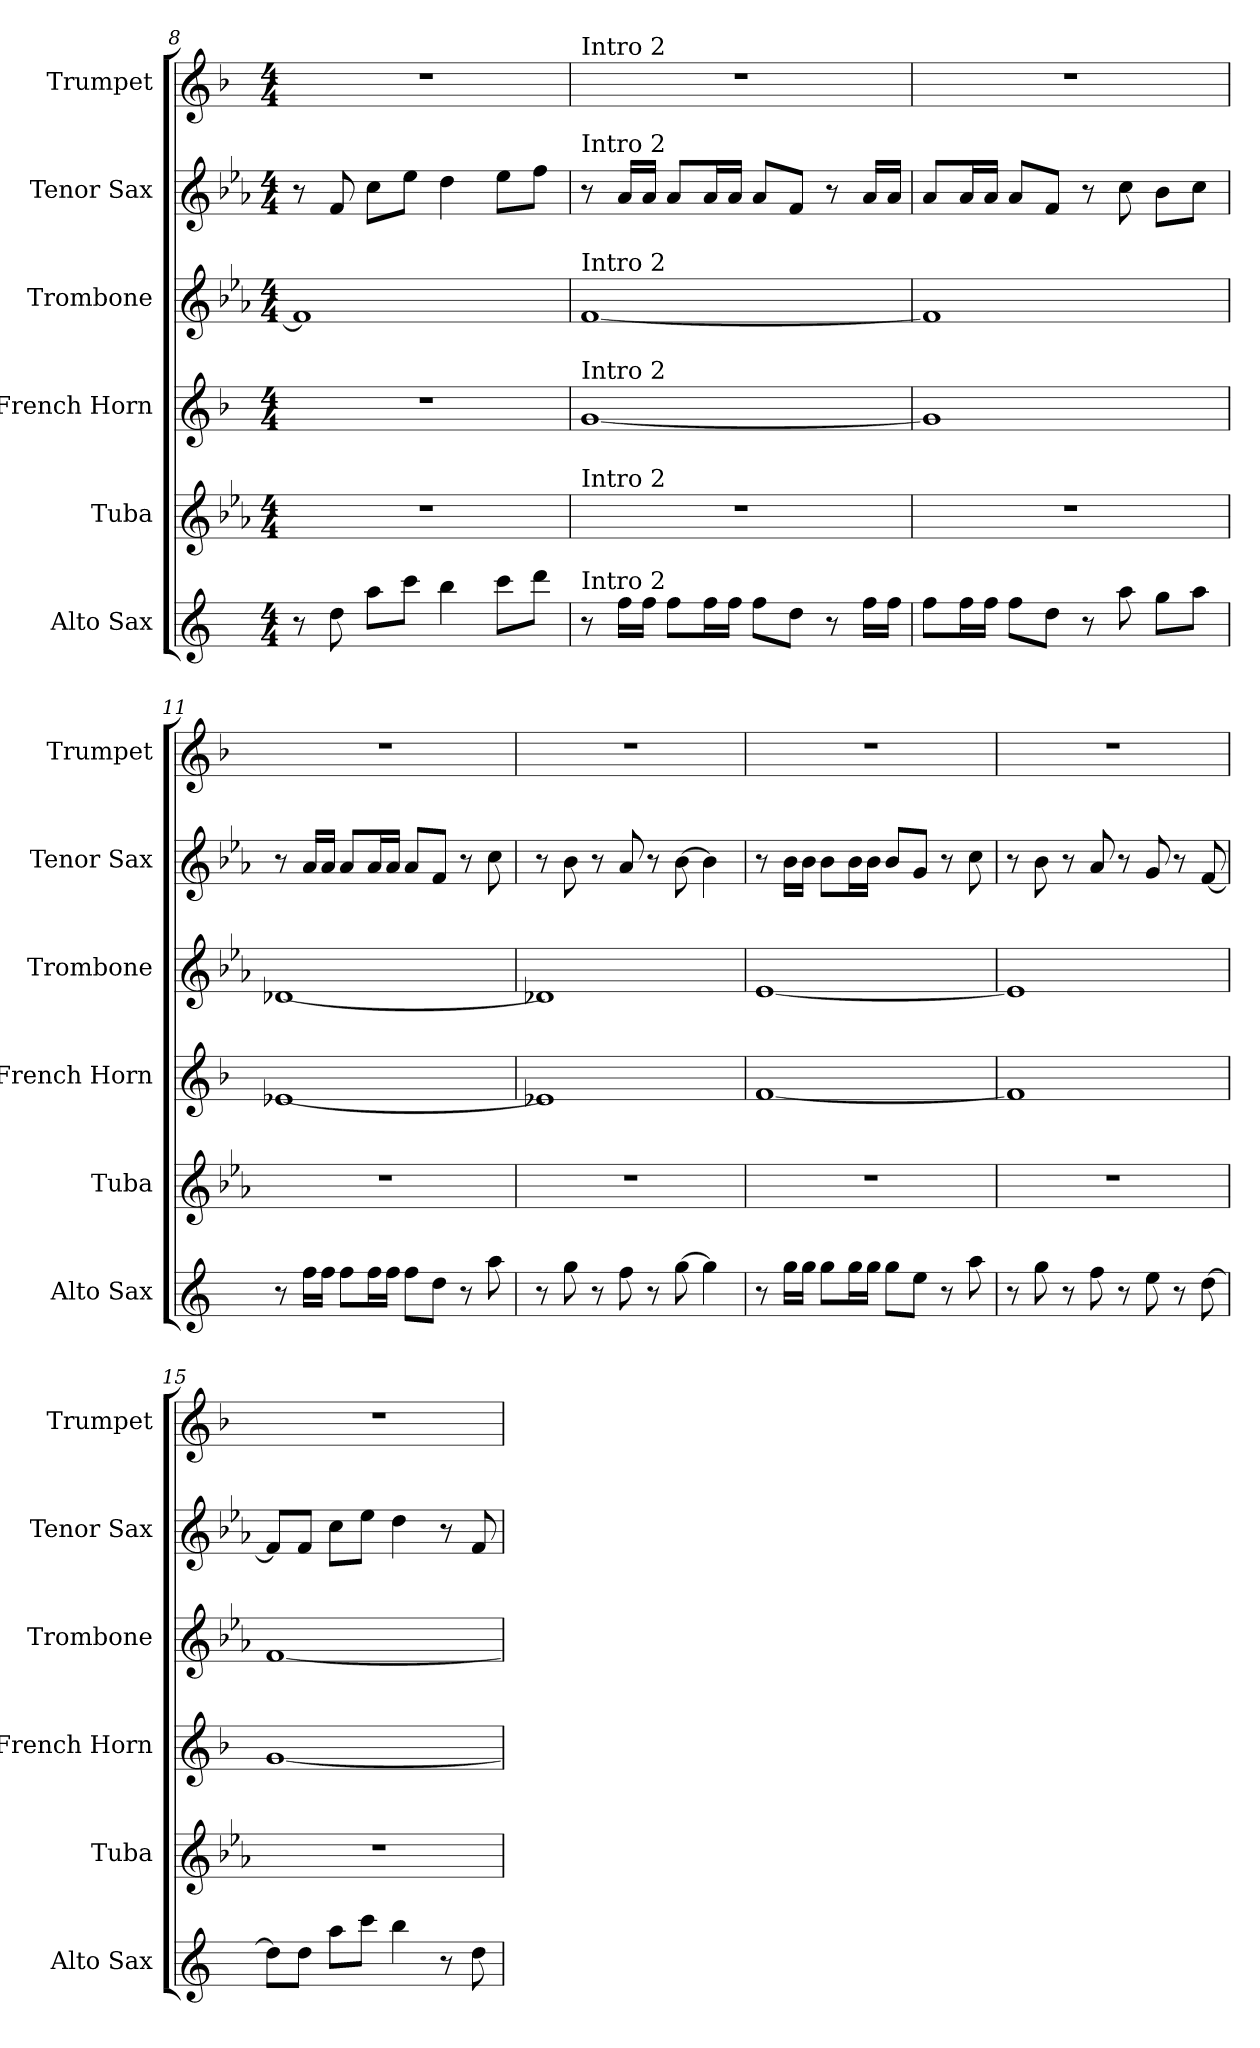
**kern	**kern	**kern	**kern	**kern	**kern
*part6	*part5	*part4	*part3	*part2	*part1
*staff6	*staff5	*staff4	*staff3	*staff2	*staff1
*I"Alto Sax	*I"Tuba	*I"French Horn	*I"Trombone	*I"Tenor Sax	*I"Trumpet
*I'Alto Sax	*I'Tuba	*I'French Horn	*I'Trombone	*I'Tenor Sax	*I'Trumpet
*clefG2	*clefG2	*clefG2	*clefG2	*clefG2	*clefG2
*ITrd5c9	*ITrd15c26	*ITrd4c7	*ITrd8c14	*ITrd8c14	*ITrd1c2
*k[b-e-a-]	*k[b-e-a-]	*k[b-e-]	*k[b-e-a-]	*k[b-e-a-]	*k[b-e-a-]
*M4/4	*M4/4	*M4/4	*M4/4	*M4/4	*M4/4
=8	=8	=8	=8	=8	=8
8r	1r	1r	1F]	8r	1r
8f	.	.	.	8F	.
8ccL	.	.	.	8cL	.
8ee-J	.	.	.	8e-J	.
4dd	.	.	.	4d	.
8ee-L	.	.	.	8e-L	.
8ffJ	.	.	.	8fJ	.
=9	=9	=9	=9	=9	=9
!	!	!	!	!	!LO:TX:a:t=Intro 2
!	!	!	!	!LO:TX:a:t=Intro 2	!
!	!	!	!LO:TX:a:t=Intro 2	!	!
!	!	!LO:TX:a:t=Intro 2	!	!	!
!	!LO:TX:a:t=Intro 2	!	!	!	!
!LO:TX:a:t=Intro 2	!	!	!	!	!
8r	1r	[1c	[1F	8r	1r
16a-LL	.	.	.	16A-LL	.
16a-JJ	.	.	.	16A-JJ	.
8a-L	.	.	.	8A-L	.
16a-L	.	.	.	16A-L	.
16a-JJ	.	.	.	16A-JJ	.
8a-L	.	.	.	8A-L	.
8fJ	.	.	.	8FJ	.
8r	.	.	.	8r	.
16a-LL	.	.	.	16A-LL	.
16a-JJ	.	.	.	16A-JJ	.
=10	=10	=10	=10	=10	=10
8a-L	1r	1c]	1F]	8A-L	1r
16a-L	.	.	.	16A-L	.
16a-JJ	.	.	.	16A-JJ	.
8a-L	.	.	.	8A-L	.
8fJ	.	.	.	8FJ	.
8r	.	.	.	8r	.
8cc	.	.	.	8c	.
8b-L	.	.	.	8B-L	.
8ccJ	.	.	.	8cJ	.
=11	=11	=11	=11	=11	=11
8r	1r	[1A-X	[1D-X	8r	1r
16a-LL	.	.	.	16A-LL	.
16a-JJ	.	.	.	16A-JJ	.
8a-L	.	.	.	8A-L	.
16a-L	.	.	.	16A-L	.
16a-JJ	.	.	.	16A-JJ	.
8a-L	.	.	.	8A-L	.
8fJ	.	.	.	8FJ	.
8r	.	.	.	8r	.
8cc	.	.	.	8c	.
=12	=12	=12	=12	=12	=12
8r	1r	1A-X]	1D-X]	8r	1r
8b-	.	.	.	8B-	.
8r	.	.	.	8r	.
8a-	.	.	.	8A-	.
8r	.	.	.	8r	.
[8b-	.	.	.	[8B-	.
4b-]	.	.	.	4B-]	.
=13	=13	=13	=13	=13	=13
8r	1r	[1B-	[1E-	8r	1r
16b-LL	.	.	.	16B-LL	.
16b-JJ	.	.	.	16B-JJ	.
8b-L	.	.	.	8B-L	.
16b-L	.	.	.	16B-L	.
16b-JJ	.	.	.	16B-JJ	.
8b-L	.	.	.	8B-L	.
8gJ	.	.	.	8GJ	.
8r	.	.	.	8r	.
8cc	.	.	.	8c	.
=14	=14	=14	=14	=14	=14
8r	1r	1B-]	1E-]	8r	1r
8b-	.	.	.	8B-	.
8r	.	.	.	8r	.
8a-	.	.	.	8A-	.
8r	.	.	.	8r	.
8g	.	.	.	8G	.
8r	.	.	.	8r	.
[8f	.	.	.	[8F	.
=15	=15	=15	=15	=15	=15
8fL]	1r	[1c	[1F	8FL]	1r
8fJ	.	.	.	8FJ	.
8ccL	.	.	.	8cL	.
8ee-J	.	.	.	8e-J	.
4dd	.	.	.	4d	.
8r	.	.	.	8r	.
8f	.	.	.	8F	.
=	=	=	=	=	=
*-	*-	*-	*-	*-	*-
